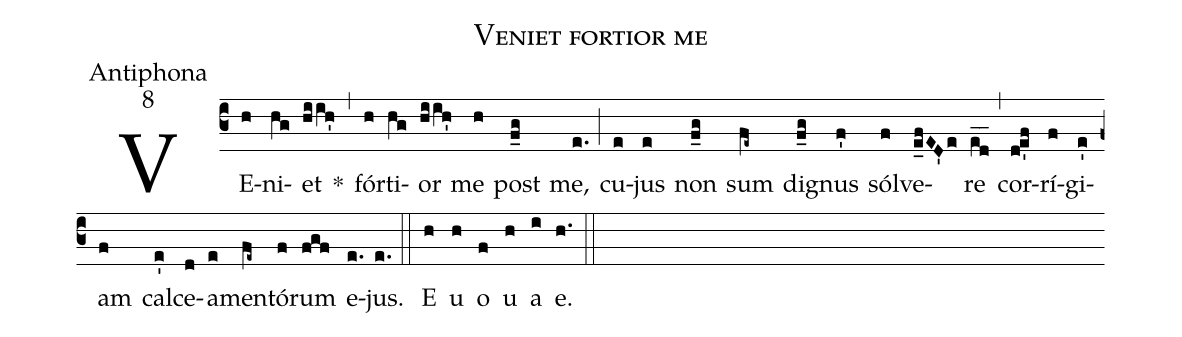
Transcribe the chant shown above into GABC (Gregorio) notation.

name:Veniet fortior me;
office-part:Antiphona;
mode:8;
%%
(c3) VE(h)ni(hg)et(hiih') *(,) fór(h)ti(hg)or(hiih') me(h) post(f_g) me,(e.) (;) cu(e)jus(e) non(f_g) sum(fe~) di(f_g)gnus(f') sól(f)ve(e_fED'e)re(ed__) (,) cor(d!e'f)rí(f)gi(e')am(f) cal(e')ce(d)a(e)men(fe~)tó(f)rum(fgf) e(e.)jus.(e.) (::) <eu> E(h) u(h) o(f) u(h) a(i) e.</eu>(h.) (::)
